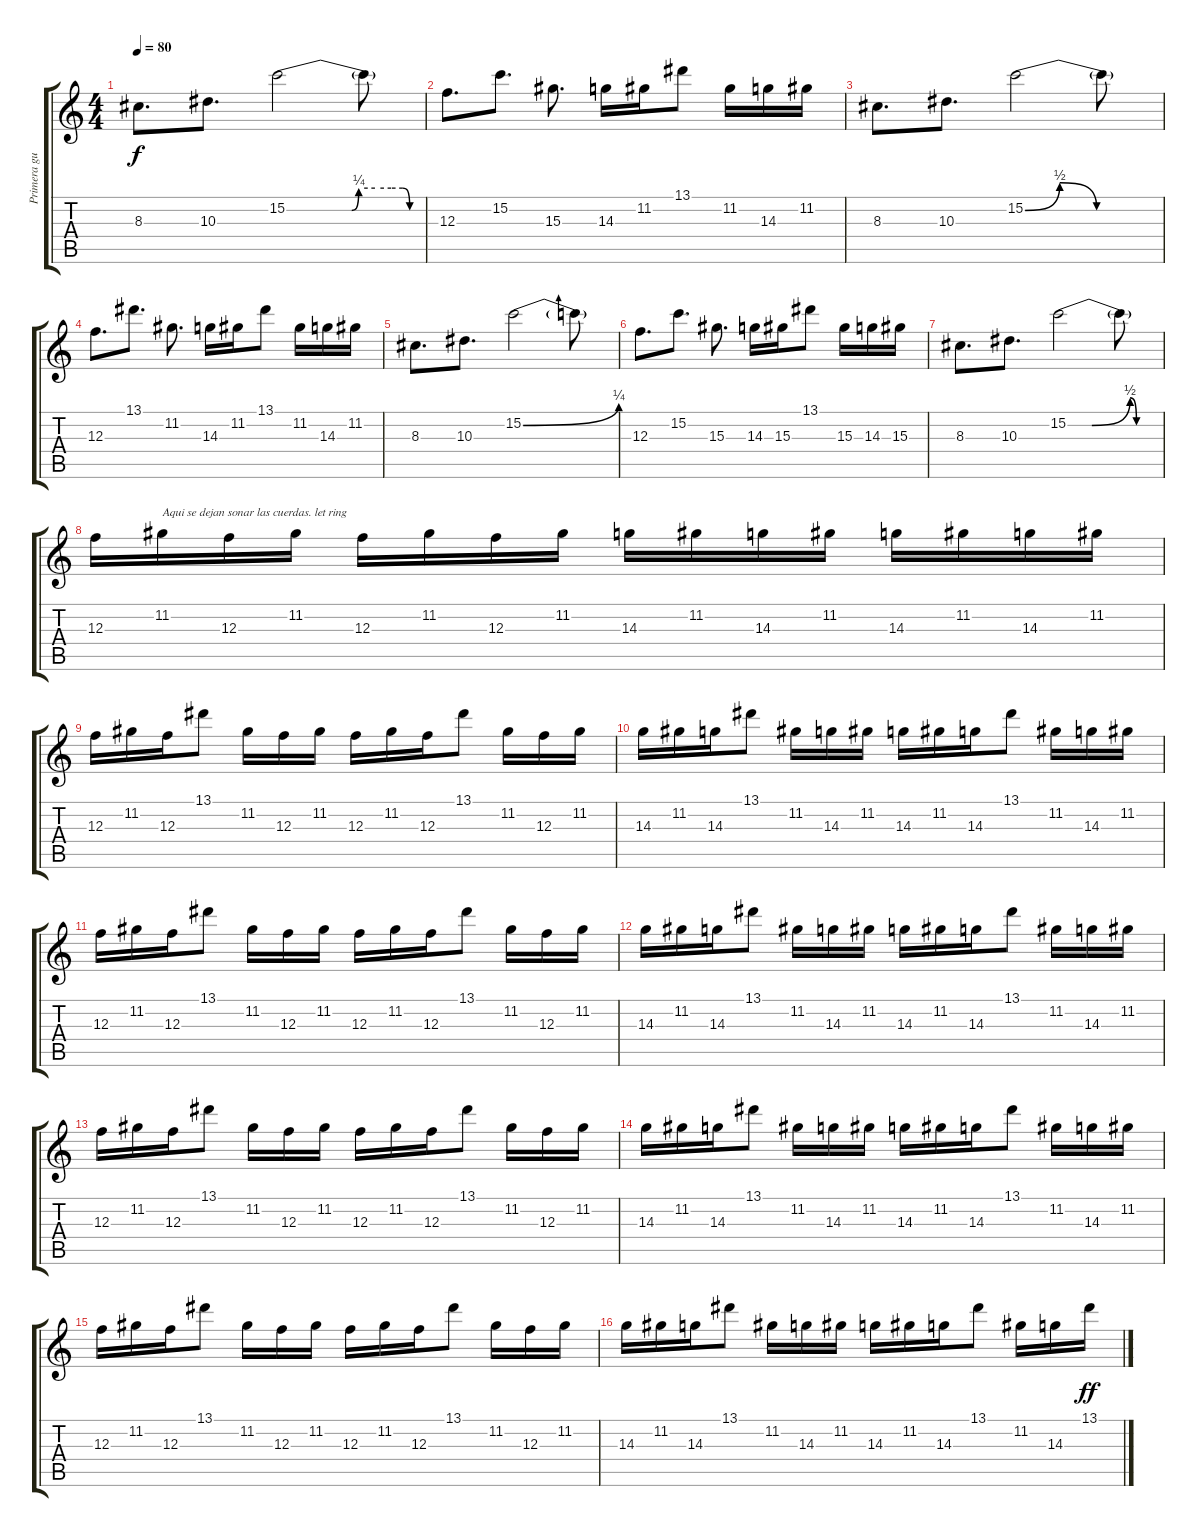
\track ("Primera guitarra" "Primera gu") {instrument distortionguitar}
\staff {score tabs}
\tuning (D4 A3 F3 C3 G2 C2) {hide}
\ts (4 4)
\tempo 80
\clef g2
\ks c
8.3.8{d dy f} 10.3.8{d} 15.2{be (custom 0 0 15 0 26 0 28 0 31 1 38 1 45 1 50 1 53 0 60 0)}.2 15.2{t}.8 |
12.3.8{d} 15.2.8{d} 15.3.8{d} 14.3.16 11.2.16 13.1.8 11.2.16 14.3.16 11.2.16 |
8.3.8{d} 10.3.8{d} 15.2{be (custom 0 0 15 2 31 0 60 0)}.2 15.2{t}.8 |
12.3.8{d} 13.1.8{d} 11.2.8{d} 14.3.16 11.2.16 13.1.8 11.2.16 14.3.16 11.2.16 |
8.3.8{d} 10.3.8{d} 15.2{be (bend 0 0 60 1)}.2 15.2{t}.8 |
12.3.8{d} 15.2.8{d} 15.3.8{d} 14.3.16 15.3.16 13.1.8 15.3.16 14.3.16 15.3.16 |
8.3.8{d} 10.3.8{d} 15.2{be (custom 0 0 15 0 39 2 43 0 60 0)}.2 15.2{t}.8 |
12.3.16 11.2.16{txt "Aqui se dejan sonar las cuerdas. let ring"} 12.3.16 11.2.16 12.3.16 11.2.16 12.3.16 11.2.16 14.3.16 11.2.16 14.3.16 11.2.16 14.3.16 11.2.16 14.3.16 11.2.16 |
12.3.16 11.2.16 12.3.16 13.1.8 11.2.16 12.3.16 11.2.16 12.3.16 11.2.16 12.3.16 13.1.8 11.2.16 12.3.16 11.2.16 |
14.3.16 11.2.16 14.3.16 13.1.8 11.2.16 14.3.16 11.2.16 14.3.16 11.2.16 14.3.16 13.1.8 11.2.16 14.3.16 11.2.16 |
12.3.16 11.2.16 12.3.16 13.1.8 11.2.16 12.3.16 11.2.16 12.3.16 11.2.16 12.3.16 13.1.8 11.2.16 12.3.16 11.2.16 |
14.3.16 11.2.16 14.3.16 13.1.8 11.2.16 14.3.16 11.2.16 14.3.16 11.2.16 14.3.16 13.1.8 11.2.16 14.3.16 11.2.16 |
12.3.16 11.2.16 12.3.16 13.1.8 11.2.16 12.3.16 11.2.16 12.3.16 11.2.16 12.3.16 13.1.8 11.2.16 12.3.16 11.2.16 |
14.3.16 11.2.16 14.3.16 13.1.8 11.2.16 14.3.16 11.2.16 14.3.16 11.2.16 14.3.16 13.1.8 11.2.16 14.3.16 11.2.16 |
12.3.16 11.2.16 12.3.16 13.1.8 11.2.16 12.3.16 11.2.16 12.3.16 11.2.16 12.3.16 13.1.8 11.2.16 12.3.16 11.2.16 |
14.3.16 11.2.16 14.3.16 13.1.8 11.2.16 14.3.16 11.2.16 14.3.16 11.2.16 14.3.16 13.1.8 11.2.16 14.3.16 13.1.16{dy ff}
